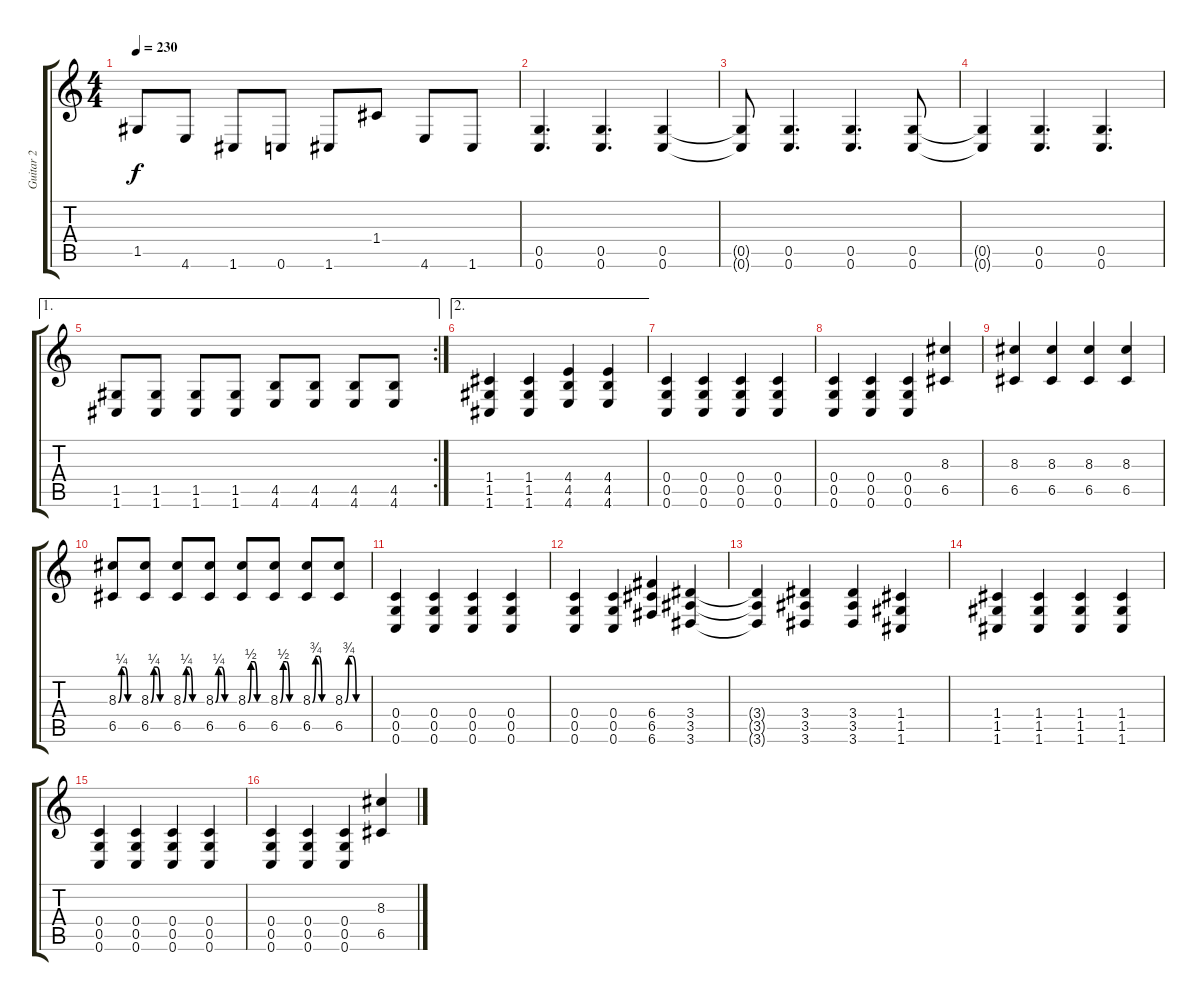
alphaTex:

\track ("Guitar 2" "Guitar 2") {instrument distortionguitar}
\staff {score tabs}
\tuning (D4 A3 F3 C3 G2 C2) {hide}
\ts (4 4)
\tempo 230
\clef g2
\ks c
1.5.8{dy f} 4.6.8 1.6.8 0.6.8 1.6.8 1.4.8 4.6.8 1.6.8 |
(0.5 0.6).4{d} (0.5 0.6).4{d} (0.5 0.6).4 |
(0.5{t} 0.6{t}).8 (0.5 0.6).4{d} (0.5 0.6).4{d} (0.5 0.6).8 |
(0.5{t} 0.6{t}).4 (0.5 0.6).4{d} (0.5 0.6).4{d} |
\ae 1
\rc 2
(1.5 1.6).8 (1.5 1.6).8 (1.5 1.6).8 (1.5 1.6).8 (4.5 4.6).8 (4.5 4.6).8 (4.5 4.6).8 (4.5 4.6).8 |
\ae 2
(1.4 1.5 1.6).4 (1.4 1.5 1.6).4 (4.4 4.5 4.6).4 (4.4 4.5 4.6).4 |
(0.4 0.5 0.6).4 (0.4 0.5 0.6).4 (0.4 0.5 0.6).4 (0.4 0.5 0.6).4 |
(0.4 0.5 0.6).4 (0.4 0.5 0.6).4 (0.4 0.5 0.6).4 (8.3 6.5).4 |
(8.3 6.5).4 (8.3 6.5).4 (8.3 6.5).4 (8.3 6.5).4 |
(8.3{be (custom 0 0 10 1 20 1 30 0 60 0)} 6.5).8 (8.3{be (custom 0 0 10 1 20 1 30 0 60 0)} 6.5).8 (8.3{be (custom 0 0 10 1 20 1 30 0 60 0)} 6.5).8 (8.3{be (custom 0 0 10 1 20 1 30 0 60 0)} 6.5).8 (8.3{be (custom 0 0 10 2 20 2 30 0 60 0)} 6.5).8 (8.3{be (custom 0 0 10 2 20 2 30 0 60 0)} 6.5).8 (8.3{be (custom 0 0 10 3 20 3 30 0 60 0)} 6.5).8 (8.3{be (custom 0 0 10 3 20 3 30 0 60 0)} 6.5).8 |
(0.4 0.5 0.6).4 (0.4 0.5 0.6).4 (0.4 0.5 0.6).4 (0.4 0.5 0.6).4 |
(0.4 0.5 0.6).4 (0.4 0.5 0.6).4 (6.4 6.5 6.6).4 (3.4 3.5 3.6).4 |
(3.4{t} 3.5{t} 3.6{t}).4 (3.4 3.5 3.6).4 (3.4 3.5 3.6).4 (1.4 1.5 1.6).4 |
(1.4 1.5 1.6).4 (1.4 1.5 1.6).4 (1.4 1.5 1.6).4 (1.4 1.5 1.6).4 |
(0.4 0.5 0.6).4 (0.4 0.5 0.6).4 (0.4 0.5 0.6).4 (0.4 0.5 0.6).4 |
(0.4 0.5 0.6).4 (0.4 0.5 0.6).4 (0.4 0.5 0.6).4 (8.3 6.5).4
